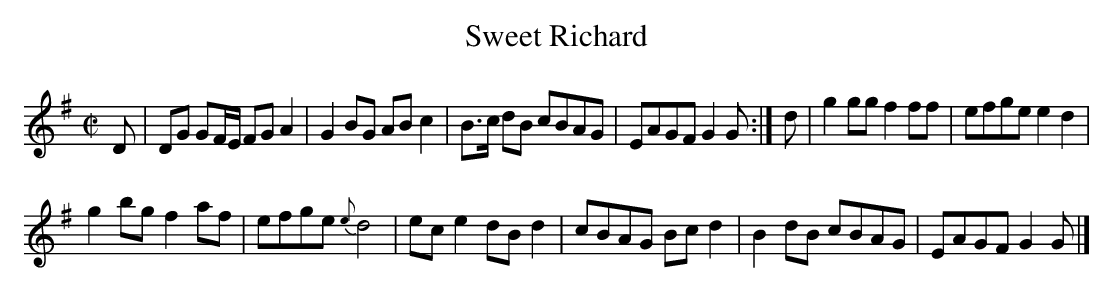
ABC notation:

X:1
T:Sweet Richard
M:C|
K:G
D|\
DG GF/E/  FGA2| G2BG ABc2| B>c dB cBAG| EAGF G2G:|\
d|\
g2gg f2ff| efge e2d2|
g2bg f2af| efge {e}d4|\
ece2 dBd2| cBAG Bcd2| B2dB cBAG| EAGF G2G|]
